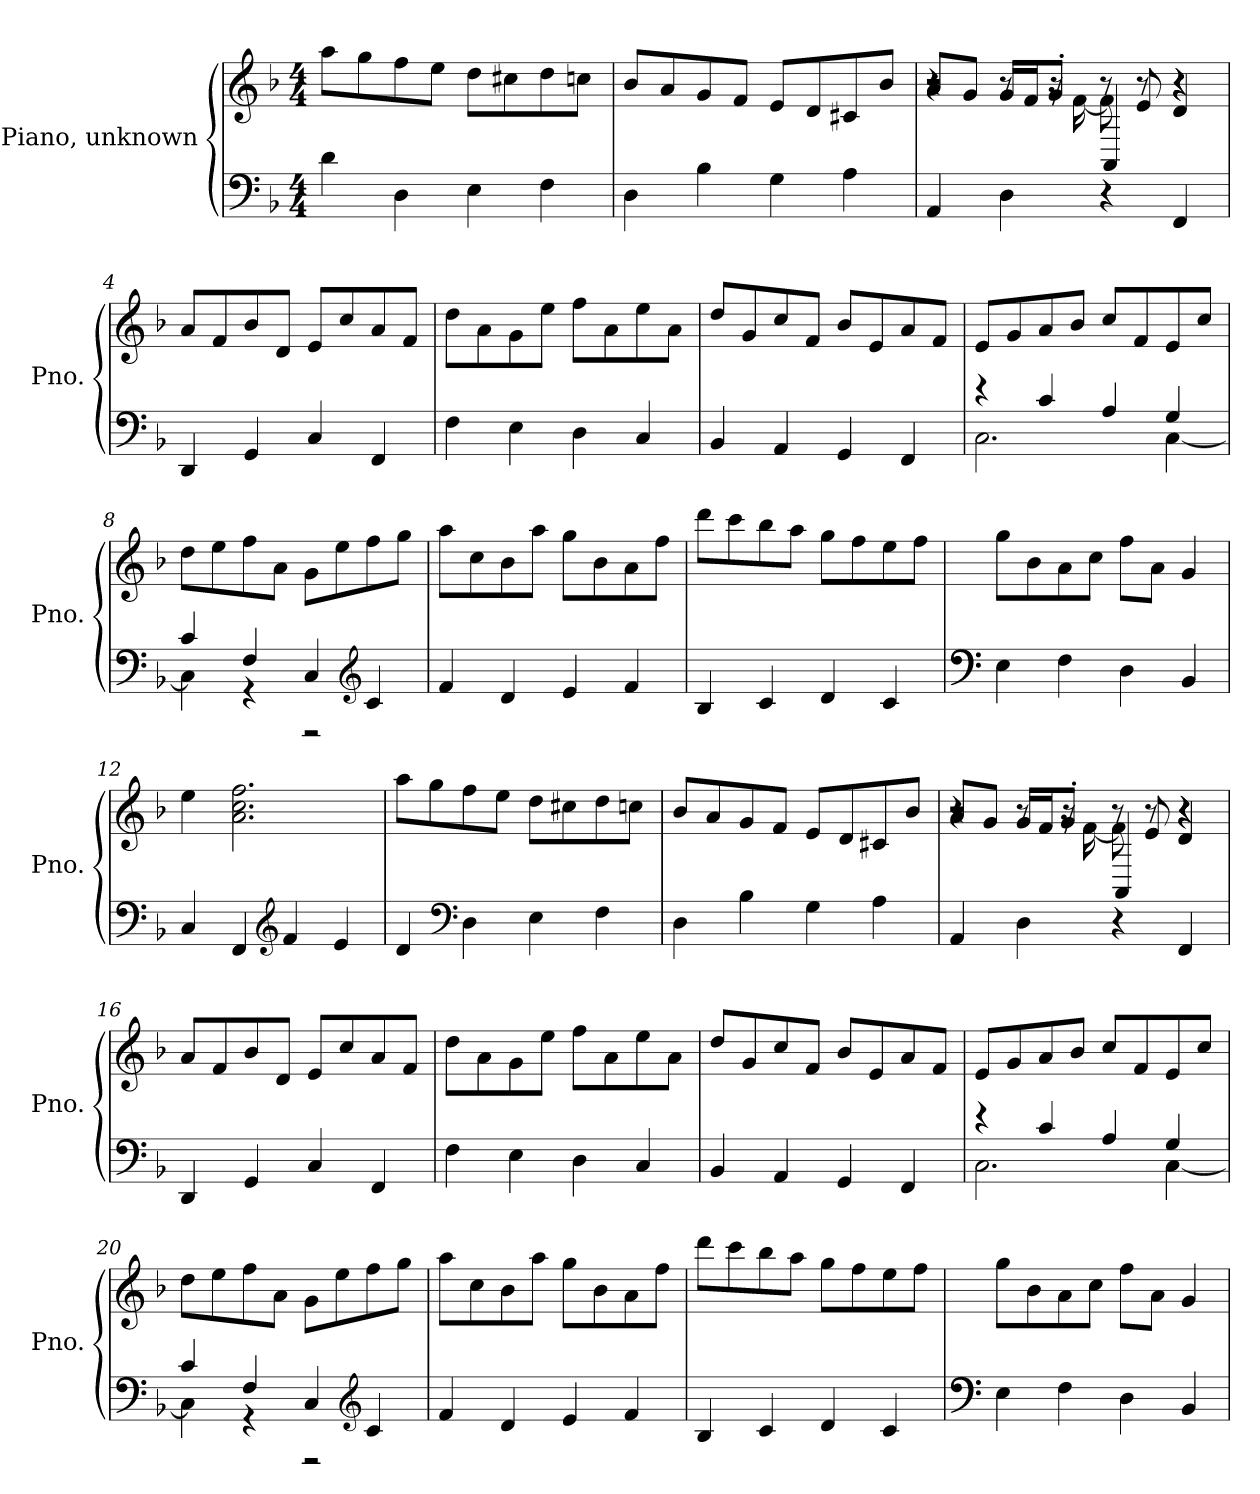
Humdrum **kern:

**kern	**kern
*part1	*part1
*staff2	*staff1
*I"Piano, unknown	*
*I'Pno.	*
*clefF4	*clefG2
*k[b-]	*k[b-]
*M4/4	*M4/4
*MM120	*MM120
=1	=1
4d\	8aa\L
.	8gg\
4D\	8ff\
.	8ee\J
4E\	8dd\L
.	8cc#X\
4F\	8dd\
.	8ccn\J
=2	=2
4D\	8b-/L
.	8a/
4B-\	8g/
.	8f/J
4G\	8e/L
.	8d/
4A\	8c#X/
.	8b-/J
=3	=3
*	*^
*	*	*^
4AA/	8a/L	4r	2r
.	8g/J	.	.
4D\	16g/LL	8r	.
.	16f/J	.	.
.	8g'/J	16r	.
.	.	[16f\	.
4r	8r	8f\]	4AA/
.	8e/	8r	.
4FF/	4d/	4r	4r
*	*v	*v	*v
=4	=4
4DD/	8a/L
.	8f/
4GG/	8b-/
.	8d/J
4C/	8e/L
.	8cc/
4FF/	8a/
.	8f/J
!!LO:LB:g=z
=5	=5
4F\	8dd\L
.	8a\
4E\	8g\
.	8ee\J
4D\	8ff\L
.	8a\
4C/	8ee\
.	8a\J
=6	=6
4BB-/	8dd/L
.	8g/
4AA/	8cc/
.	8f/J
4GG/	8b-/L
.	8e/
4FF/	8a/
.	8f/J
=7	=7
*^	*
4r	2.C\	8e/L
.	.	8g/
4c/	.	8a/
.	.	8b-/J
4A/	.	8cc/L
.	.	8f/
4G/	[4C\	8e/
.	.	8cc/J
=8	=8	=8
4c/	4C\]	8dd\L
.	.	8ee\
4F/	4r	8ff\
.	.	8a\J
4C/	2r	8g\L
.	.	8ee\
*clefG2	*	*
4c/	.	8ff\
.	.	8gg\J
*v	*v	*
=9	=9
4f/	8aa\L
.	8cc\
4d/	8b-\
.	8aa\J
4e/	8gg\L
.	8b-\
4f/	8a\
.	8ff\J
!!LO:LB:g=z
=10	=10
4B-/	8ddd\L
.	8ccc\
4c/	8bb-\
.	8aa\J
4d/	8gg\L
.	8ff\
4c/	8ee\
.	8ff\J
=11	=11
*clefF4	*
4E\	8gg\L
.	8b-\
4F\	8a\
.	8cc\J
4D\	8ff\L
.	8a\J
4BB-/	4g/
=12	=12
4C/	4ee\
4FF/	2.a\ 2.cc\ 2.ff\
*clefG2	*
4f/	.
4e/	.
=13	=13
4d/	8aa\L
.	8gg\
*clefF4	*
4D\	8ff\
.	8ee\J
4E\	8dd\L
.	8cc#X\
4F\	8dd\
.	8ccn\J
!!LO:LB:g=z
=14	=14
4D\	8b-/L
.	8a/
4B-\	8g/
.	8f/J
4G\	8e/L
.	8d/
4A\	8c#X/
.	8b-/J
=15	=15
*	*^
*	*	*^
4AA/	8a/L	4r	2r
.	8g/J	.	.
4D\	16g/LL	8r	.
.	16f/J	.	.
.	8g'/J	16r	.
.	.	[16f\	.
4r	8r	8f\]	4AA/
.	8e/	8r	.
4FF/	4d/	4r	4r
*	*v	*v	*v
=16	=16
4DD/	8a/L
.	8f/
4GG/	8b-/
.	8d/J
4C/	8e/L
.	8cc/
4FF/	8a/
.	8f/J
=17	=17
4F\	8dd\L
.	8a\
4E\	8g\
.	8ee\J
4D\	8ff\L
.	8a\
4C/	8ee\
.	8a\J
!!LO:LB:g=z
=18	=18
4BB-/	8dd/L
.	8g/
4AA/	8cc/
.	8f/J
4GG/	8b-/L
.	8e/
4FF/	8a/
.	8f/J
=19	=19
*^	*
4r	2.C\	8e/L
.	.	8g/
4c/	.	8a/
.	.	8b-/J
4A/	.	8cc/L
.	.	8f/
4G/	[4C\	8e/
.	.	8cc/J
=20	=20	=20
4c/	4C\]	8dd\L
.	.	8ee\
4F/	4r	8ff\
.	.	8a\J
4C/	2r	8g\L
.	.	8ee\
*clefG2	*	*
4c/	.	8ff\
.	.	8gg\J
*v	*v	*
=21	=21
4f/	8aa\L
.	8cc\
4d/	8b-\
.	8aa\J
4e/	8gg\L
.	8b-\
4f/	8a\
.	8ff\J
=22	=22
4B-/	8ddd\L
.	8ccc\
4c/	8bb-\
.	8aa\J
4d/	8gg\L
.	8ff\
4c/	8ee\
.	8ff\J
!!LO:LB:g=z
=23	=23
*clefF4	*
4E\	8gg\L
.	8b-\
4F\	8a\
.	8cc\J
4D\	8ff\L
.	8a\J
4BB-/	4g/
=	=
*-	*-
